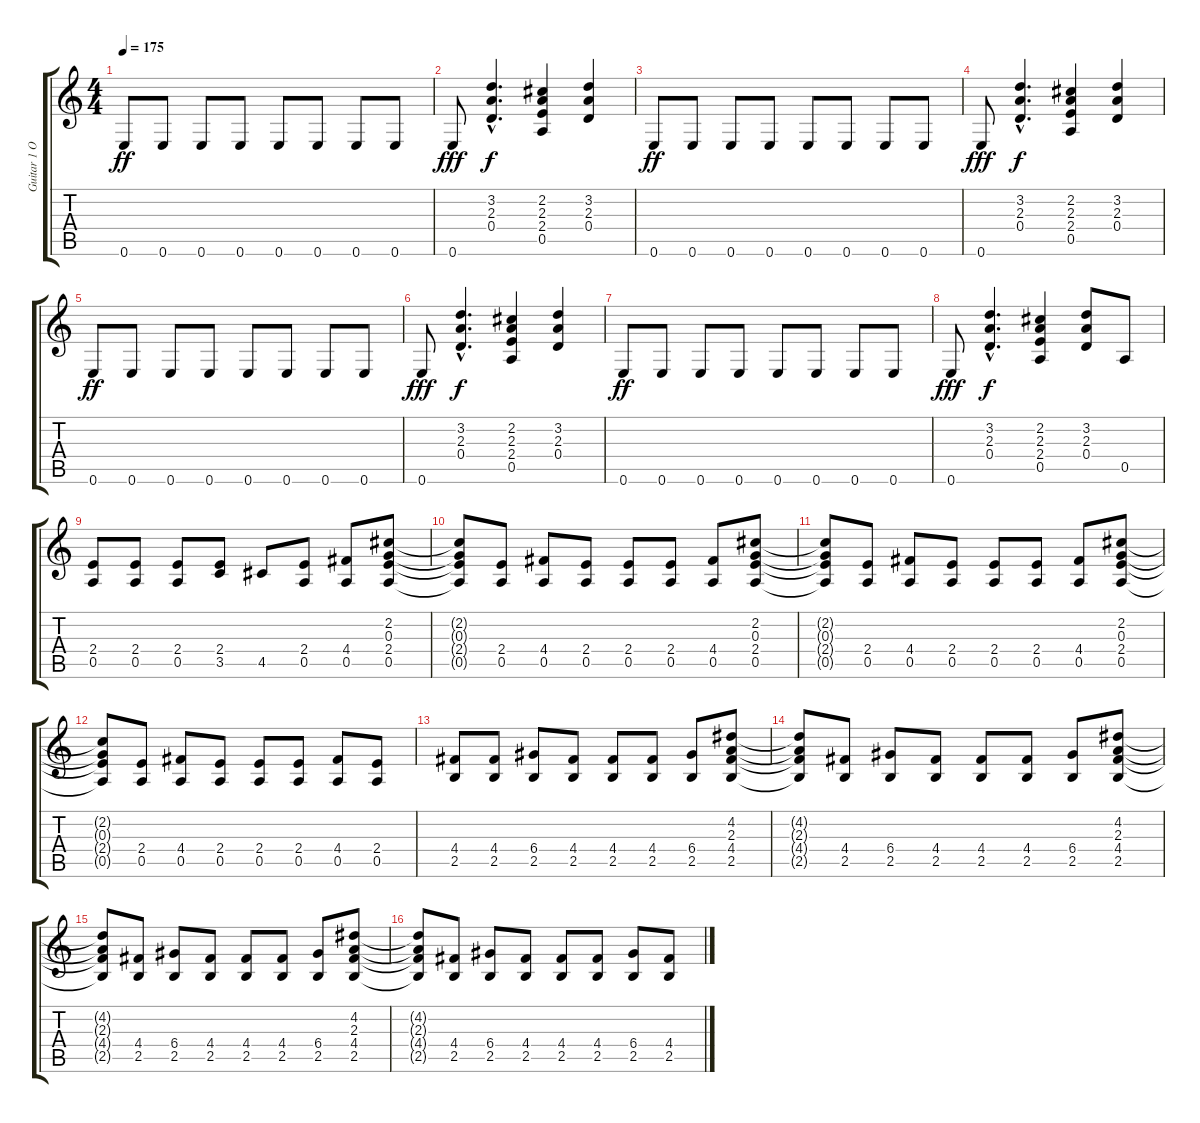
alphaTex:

\track ("Guitar 1 Overdub" "Guitar 1 O") {instrument acousticguitarnylon}
\staff {score tabs}
\tuning (E4 B3 G3 D3 A2 E2) {hide}
\ts (4 4)
\tempo 175
\clef g2
\ks c
0.6.8{dy ff} 0.6.8 0.6.8 0.6.8 0.6.8 0.6.8 0.6.8 0.6.8 |
0.6.8{dy fff} (3.2{hac} 2.3{hac} 0.4{hac}).4{d dy f} (2.2 2.3 2.4 0.5).4 (3.2 2.3 0.4).4 |
0.6.8{dy ff} 0.6.8 0.6.8 0.6.8 0.6.8 0.6.8 0.6.8 0.6.8 |
0.6.8{dy fff} (3.2{hac} 2.3{hac} 0.4{hac}).4{d dy f} (2.2 2.3 2.4 0.5).4 (3.2 2.3 0.4).4 |
0.6.8{dy ff} 0.6.8 0.6.8 0.6.8 0.6.8 0.6.8 0.6.8 0.6.8 |
0.6.8{dy fff} (3.2{hac} 2.3{hac} 0.4{hac}).4{d dy f} (2.2 2.3 2.4 0.5).4 (3.2 2.3 0.4).4 |
0.6.8{dy ff} 0.6.8 0.6.8 0.6.8 0.6.8 0.6.8 0.6.8 0.6.8 |
0.6.8{dy fff} (3.2{hac} 2.3{hac} 0.4{hac}).4{d dy f} (2.2 2.3 2.4 0.5).4 (3.2 2.3 0.4).8 0.5.8 |
(2.4 0.5).8 (2.4 0.5).8 (2.4 0.5).8 (2.4 3.5).8 4.5.8 (2.4 0.5).8 (4.4 0.5).8 (2.2 0.3 2.4 0.5).8 |
(2.2{t} 0.3{t} 2.4{t} 0.5{t}).8 (2.4 0.5).8 (4.4 0.5).8 (2.4 0.5).8 (2.4 0.5).8 (2.4 0.5).8 (4.4 0.5).8 (2.2 0.3 2.4 0.5).8 |
(2.2{t} 0.3{t} 2.4{t} 0.5{t}).8 (2.4 0.5).8 (4.4 0.5).8 (2.4 0.5).8 (2.4 0.5).8 (2.4 0.5).8 (4.4 0.5).8 (2.2 0.3 2.4 0.5).8 |
(2.2{t} 0.3{t} 2.4{t} 0.5{t}).8 (2.4 0.5).8 (4.4 0.5).8 (2.4 0.5).8 (2.4 0.5).8 (2.4 0.5).8 (4.4 0.5).8 (2.4 0.5).8 |
(4.4 2.5).8 (4.4 2.5).8 (6.4 2.5).8 (4.4 2.5).8 (4.4 2.5).8 (4.4 2.5).8 (6.4 2.5).8 (4.2 2.3 4.4 2.5).8 |
(4.2{t} 2.3{t} 4.4{t} 2.5{t}).8 (4.4 2.5).8 (6.4 2.5).8 (4.4 2.5).8 (4.4 2.5).8 (4.4 2.5).8 (6.4 2.5).8 (4.2 2.3 4.4 2.5).8 |
(4.2{t} 2.3{t} 4.4{t} 2.5{t}).8 (4.4 2.5).8 (6.4 2.5).8 (4.4 2.5).8 (4.4 2.5).8 (4.4 2.5).8 (6.4 2.5).8 (4.2 2.3 4.4 2.5).8 |
(4.2{t} 2.3{t} 4.4{t} 2.5{t}).8 (4.4 2.5).8 (6.4 2.5).8 (4.4 2.5).8 (4.4 2.5).8 (4.4 2.5).8 (6.4 2.5).8 (4.4 2.5).8
